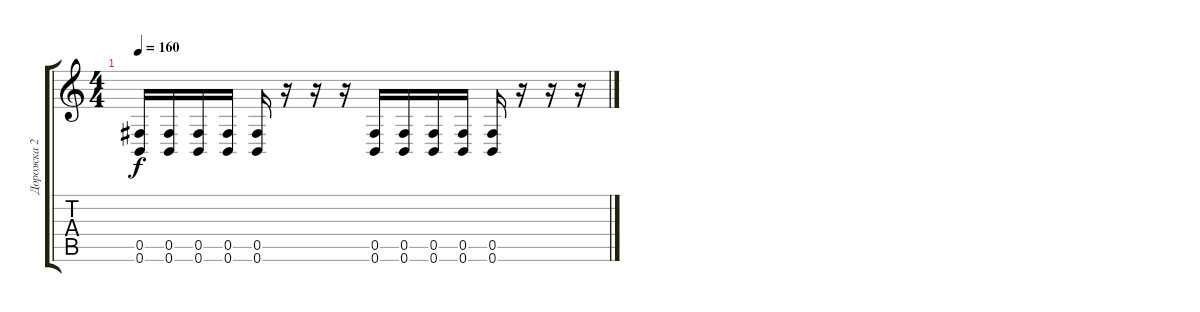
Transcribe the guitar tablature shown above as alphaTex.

\track ("Дорожка 2" "Дорожка 2") {instrument distortionguitar}
\staff {score tabs}
\tuning (Db4 Ab3 E3 B2 Gb2 B1) {hide}
\ts (4 4)
\tempo 160
\clef g2
\ks c
(0.5 0.6).16{dy f} (0.5 0.6).16 (0.5 0.6).16 (0.5 0.6).16 (0.5 0.6).16 r.16 r.16 r.16 (0.5 0.6).16 (0.5 0.6).16 (0.5 0.6).16 (0.5 0.6).16 (0.5 0.6).16 r.16 r.16 r.16
